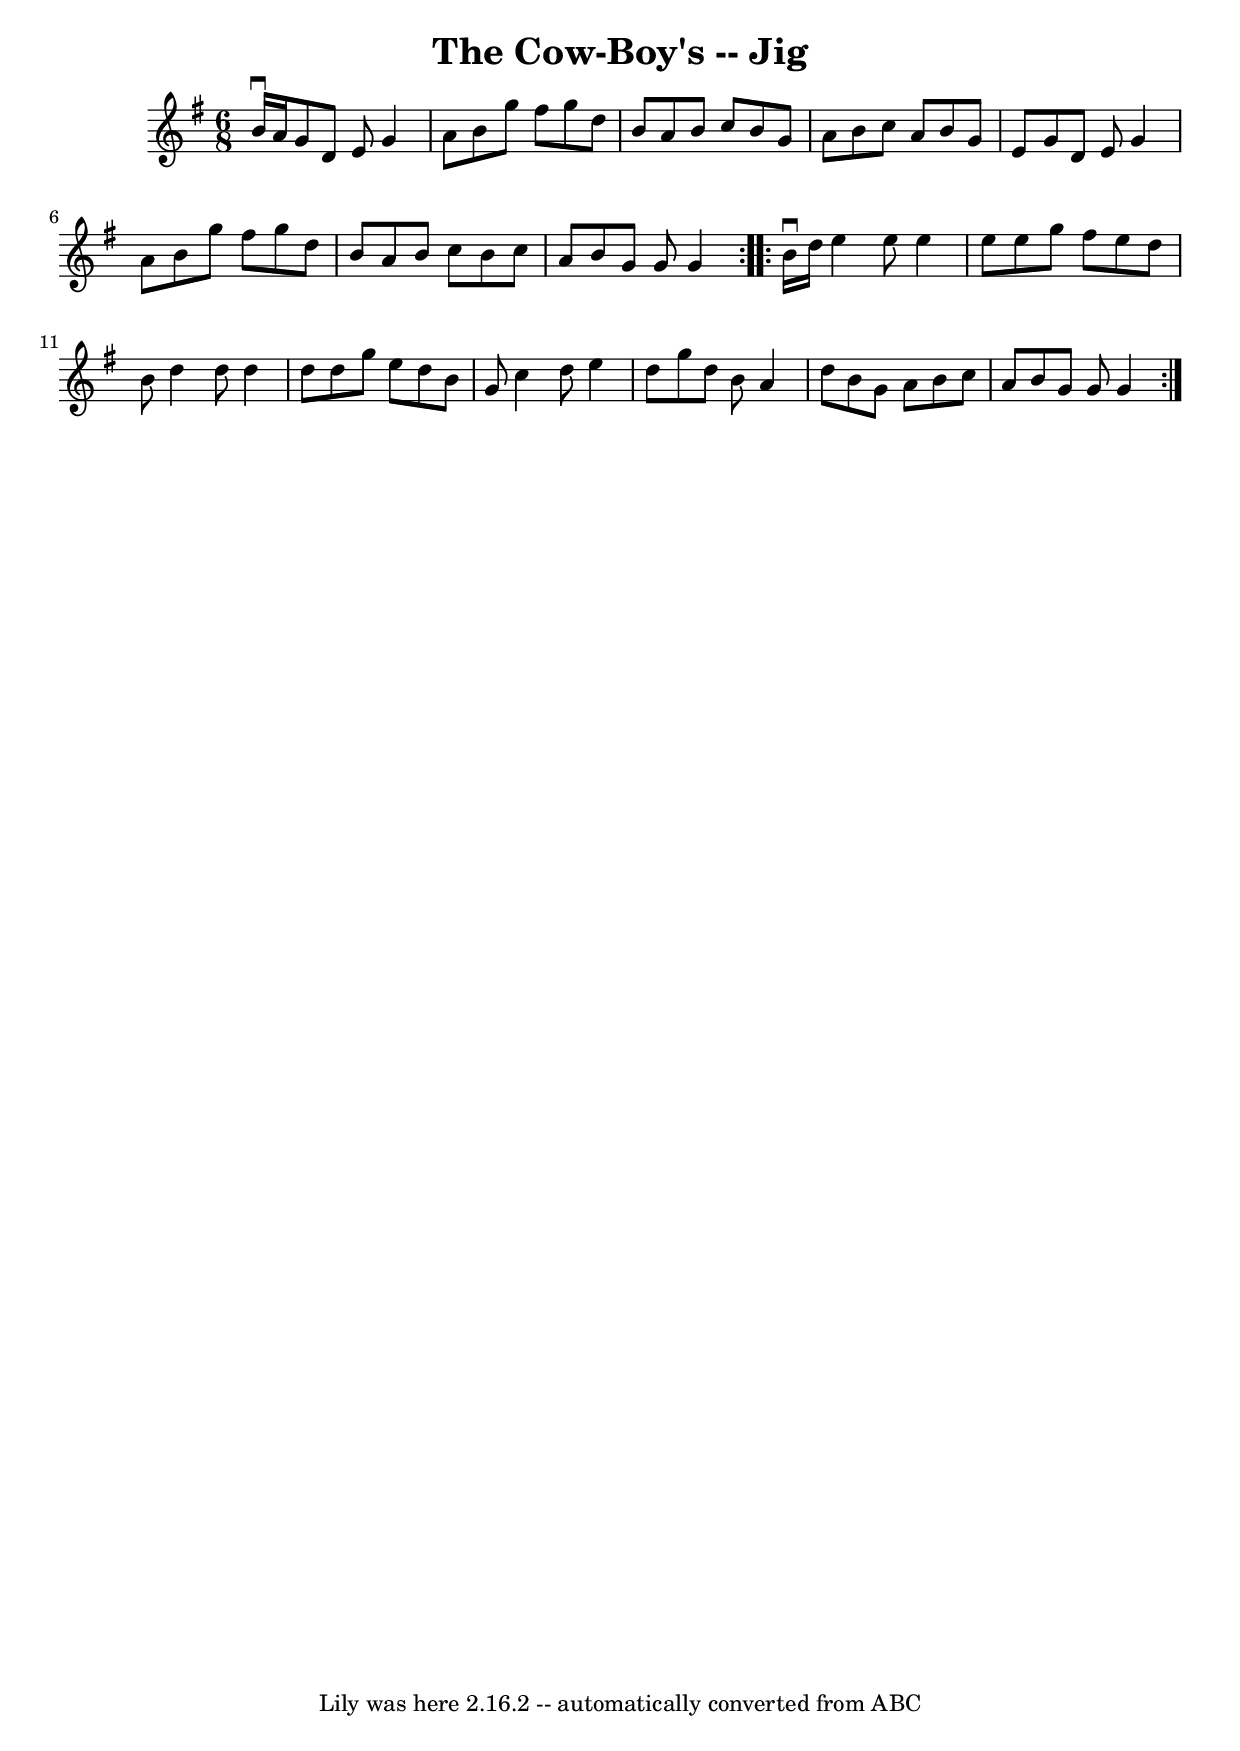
\version "2.16.2"
\include "Mammoth.ily"
\header {
  %% book = "Ryan's Mammoth Collection"
  crossRefNumber = "1"
  footnotes = "\\\\84 427"
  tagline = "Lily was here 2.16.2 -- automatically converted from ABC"
  title = "The Cow-Boy's -- Jig"

}
voicedefault =  {



  \repeat volta 2 {

    \time 6/8 
    \key g \major
    b'16^\downbow a'16  |
    g'8 d'8 e'8 
    g'4 a'8    |
    b'8 g''8 fis''8 g''8 d''8 b'8    
    |
    a'8 b'8 c''8 b'8 g'8 a'8    |
    b'8 c''8    
    a'8 b'8 g'8 e'8    |
    g'8 d'8 e'8 g'4 a'8    
    |
    b'8 g''8 fis''8 g''8 d''8 b'8    |
    a'8    
    b'8 c''8 b'8 c''8 a'8    |
    b'8 g'8 g'8 g'4  
  }     

  \repeat volta 2 {
    b'16^\downbow d''16  |
    e''4 e''8 e''4   
    e''8    |
    e''8 g''8 fis''8 e''8 d''8 b'8    |
    
    d''4 d''8 d''4 d''8    |
    d''8 g''8 e''8 d''8 b'8  
    g'8    |
    c''4 d''8 e''4 d''8    |
    g''8 d''8   
    b'8 a'4 d''8    |
    b'8 g'8 a'8 b'8 c''8 a'8    
    |
    b'8 g'8 g'8 g'4  
  }   

}

\score{
  <<

    \context Staff="default"
    {
      \voicedefault 
      
    }

  >>
  \layout {
    
  }
  \midi {
  }

}
